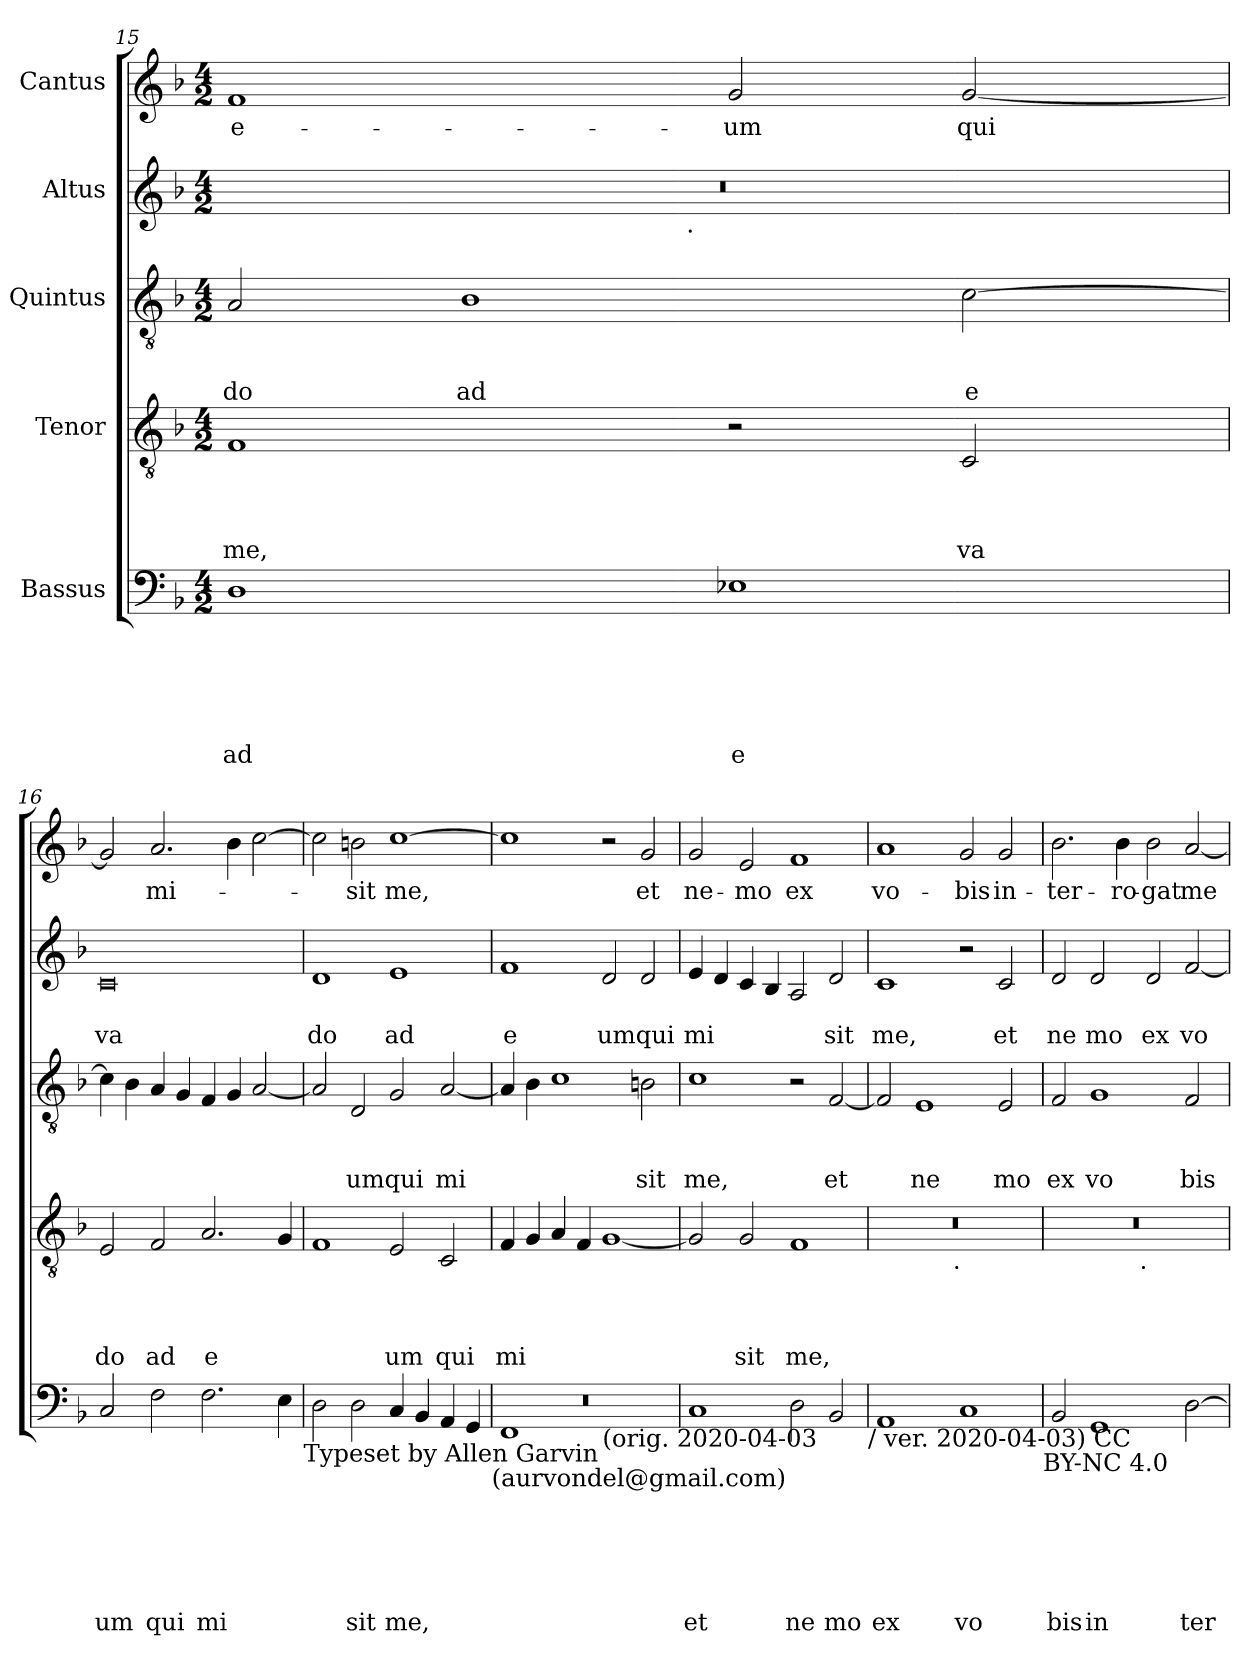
**kern	**text	**text	**text	**text	**text	**text	**kern	**text	**text	**text	**text	**kern	**text	**text	**text	**kern	**text	**text	**kern	**text
*part5	*part5	*part5	*part5	*part5	*part5	*part5	*part4	*part4	*part4	*part4	*part4	*part3	*part3	*part3	*part3	*part2	*part2	*part2	*part1	*part1
*staff5	*staff5	*staff5	*staff5	*staff5	*staff5	*staff5	*staff4	*staff4	*staff4	*staff4	*staff4	*staff3	*staff3	*staff3	*staff3	*staff2	*staff2	*staff2	*staff1	*staff1
*I"Bassus	*	*	*	*	*	*	*I"Tenor	*	*	*	*	*I"Quintus	*	*	*	*I"Altus	*	*	*I"Cantus	*
!!LO:LB:g=z
*clefF4	*	*	*	*	*	*	*clefGv2	*	*	*	*	*clefGv2	*	*	*	*clefG2	*	*	*clefG2	*
*k[b-]	*	*	*	*	*	*	*k[b-]	*	*	*	*	*k[b-]	*	*	*	*k[b-]	*	*	*k[b-]	*
*F:	*	*	*	*	*	*	*F:	*	*	*	*	*F:	*	*	*	*F:	*	*	*F:	*
*M4/2	*	*	*	*	*	*	*M4/2	*	*	*	*	*M4/2	*	*	*	*M4/2	*	*	*M4/2	*
=15	=15	=15	=15	=15	=15	=15	=15	=15	=15	=15	=15	=15	=15	=15	=15	=15	=15	=15	=15	=15
!	!	!	!	!	!	!LO:LY:b	!	!	!	!	!LO:LY:b	!	!	!	!LO:LY:b	!	!	!	!	!LO:LY:b
*	*	*	*	*	*	*	*	*	*	*	*	*	*	*	*	*^	*	*	*	*
1D	.	.	.	.	.	ad	1F	.	.	.	me,	2A/	.	.	do	0r	2ryy	.	.	1f	e-
!	!	!	!	!	!	!	!	!	!	!	!	!	!	!	!LO:LY:b	!	!	!	!	!	!
.	.	.	.	.	.	.	.	.	.	.	.	1B-	.	.	ad	.	4...ryy	.	.	.	.
!	!	!	!	!	!	!	!	!	!	!	!	!	!	!	!	!	!LO:TX:b:t=.	!	!	!	!
.	.	.	.	.	.	.	.	.	.	.	.	.	.	.	.	.	1ryy	.	.	.	.
!	!	!	!	!	!	!LO:LY:b	!	!	!	!	!	!	!	!	!	!	!	!	!	!	!LO:LY:b
1E-X	.	.	.	.	.	e	2r	.	.	.	.	.	.	.	.	.	.	.	.	2g/	-um
!	!	!	!	!	!	!	!	!	!	!	!LO:LY:b	!	!	!	!LO:LY:b	!	!	!	!	!	!LO:LY:b
.	.	.	.	.	.	.	2C/	.	.	.	va	[>2c\	.	.	e	.	.	.	.	[<2g/	qui
.	.	.	.	.	.	.	.	.	.	.	.	.	.	.	.	.	32ryy	.	.	.	.
=16	=16	=16	=16	=16	=16	=16	=16	=16	=16	=16	=16	=16	=16	=16	=16	=16	=16	=16	=16	=16	=16
!	!	!	!	!	!	!LO:LY:b	!	!	!	!	!LO:LY:b	!	!	!	!	!	!	!	!LO:LY:b	!	!
*	*	*	*	*	*	*	*	*	*	*	*	*	*	*	*	*v	*v	*	*	*	*
2C/	.	.	.	.	.	um	2E/	.	.	.	do	4c\]	.	.	.	0c	.	va	2g/]	.
.	.	.	.	.	.	.	.	.	.	.	.	4B-\	.	.	.	.	.	.	.	.
!	!	!	!	!	!	!LO:LY:b	!	!	!	!	!LO:LY:b	!	!	!	!	!	!	!	!	!LO:LY:b
2F\	.	.	.	.	.	qui	2F/	.	.	.	ad	4A/	.	.	.	.	.	.	2.a/	mi-
.	.	.	.	.	.	.	.	.	.	.	.	4G/	.	.	.	.	.	.	.	.
!	!	!	!	!	!	!LO:LY:b	!	!	!	!	!LO:LY:b	!	!	!	!	!	!	!	!	!
2.F\	.	.	.	.	.	mi	2.A/	.	.	.	e	4F/	.	.	.	.	.	.	.	.
.	.	.	.	.	.	.	.	.	.	.	.	4G/	.	.	.	.	.	.	4b-\	.
.	.	.	.	.	.	.	.	.	.	.	.	[<2A/	.	.	.	.	.	.	[>2cc\	.
4E\	.	.	.	.	.	.	4G/	.	.	.	.	.	.	.	.	.	.	.	.	.
!LO:TX:b:t=Typeset by Allen Garvin	!	!	!	!	!	!	!	!	!	!	!	!	!	!	!	!	!	!	!	!
=17	=17	=17	=17	=17	=17	=17	=17	=17	=17	=17	=17	=17	=17	=17	=17	=17	=17	=17	=17	=17
!	!	!	!	!	!	!	!	!	!	!	!	!	!	!	!	!	!	!LO:LY:b	!	!
2D\	.	.	.	.	.	.	1F	.	.	.	.	2A/]	.	.	.	1d	.	do	2cc\]	.
!	!	!	!	!	!	!LO:LY:b	!	!	!	!	!	!	!	!	!LO:LY:b	!	!	!	!	!LO:LY:b
2D\	.	.	.	.	.	sit	.	.	.	.	.	2D/	.	.	um	.	.	.	2b\	-sit
!	!	!	!	!	!	!LO:LY:b	!	!	!	!	!LO:LY:b	!	!	!	!LO:LY:b	!	!	!LO:LY:b	!	!LO:LY:b
4C/	.	.	.	.	.	me,	2E/	.	.	.	um	2G/	.	.	qui	1e	.	ad	[>1cc	me,
4BB-/	.	.	.	.	.	.	.	.	.	.	.	.	.	.	.	.	.	.	.	.
!	!	!	!	!	!	!	!	!	!	!	!LO:LY:b	!	!	!	!LO:LY:b	!	!	!	!	!
4AA/	.	.	.	.	.	.	2C/	.	.	.	qui	[<2A/	.	.	mi	.	.	.	.	.
4GG/	.	.	.	.	.	.	.	.	.	.	.	.	.	.	.	.	.	.	.	.
!LO:TX:b:t=(aurvondel@gmail.com)	!	!	!	!	!	!	!	!	!	!	!	!	!	!	!	!	!	!	!	!
=18	=18	=18	=18	=18	=18	=18	=18	=18	=18	=18	=18	=18	=18	=18	=18	=18	=18	=18	=18	=18
*^	*	*	*	*	*	*	*	*	*	*	*	*	*	*	*	*	*	*	*	*
*	*^	*	*	*	*	*	*	*	*	*	*	*	*	*	*	*	*	*	*	*	*
!	!	!LO:N:vis=1	!	!	!	!	!	!	!	!	!	!	!LO:LY:b	!	!	!	!	!	!	!LO:LY:b	!	!
0ryy	1FF	0r	.	.	.	.	.	.	4F/	.	.	.	mi	4A/]	.	.	.	1f	.	e	1cc]	.
.	.	.	.	.	.	.	.	.	4G/	.	.	.	.	4B-\	.	.	.	.	.	.	.	.
.	.	.	.	.	.	.	.	.	4A/	.	.	.	.	1c	.	.	.	.	.	.	.	.
.	.	.	.	.	.	.	.	.	4F/	.	.	.	.	.	.	.	.	.	.	.	.	.
!	!LO:TX:b:t=(orig. 2020-04-03	!	!	!	!	!	!	!	!	!	!	!	!	!	!	!	!	!	!	!	!	!
!	!	!	!	!	!	!	!	!	!	!	!	!	!	!	!	!	!	!	!	!LO:LY:b	!	!
.	1ryy	.	.	.	.	.	.	.	[<1G	.	.	.	.	.	.	.	.	2d/	.	um	2r	.
!	!	!	!	!	!	!	!	!	!	!	!	!	!	!	!	!	!LO:LY:b	!	!	!LO:LY:b	!	!LO:LY:b
.	.	.	.	.	.	.	.	.	.	.	.	.	.	2B\	.	.	sit	2d/	.	qui	2g/	et
*v	*v	*v	*	*	*	*	*	*	*	*	*	*	*	*	*	*	*	*	*	*	*	*
=19	=19	=19	=19	=19	=19	=19	=19	=19	=19	=19	=19	=19	=19	=19	=19	=19	=19	=19	=19	=19
!	!	!	!	!	!	!LO:LY:b	!	!	!	!	!	!	!	!	!LO:LY:b	!	!	!LO:LY:b	!	!LO:LY:b
1C	.	.	.	.	.	et	2G/]	.	.	.	.	1c	.	.	me,	4e/	.	mi	2g/	ne-
.	.	.	.	.	.	.	.	.	.	.	.	.	.	.	.	4d/	.	.	.	.
!	!	!	!	!	!	!	!	!	!	!	!LO:LY:b	!	!	!	!	!	!	!	!	!LO:LY:b
.	.	.	.	.	.	.	2G/	.	.	.	sit	.	.	.	.	4c/	.	.	2e/	-mo
.	.	.	.	.	.	.	.	.	.	.	.	.	.	.	.	4B-/	.	.	.	.
!	!	!	!	!	!	!LO:LY:b	!	!	!	!	!LO:LY:b	!	!	!	!	!	!	!	!	!LO:LY:b
2D\	.	.	.	.	.	ne	1F	.	.	.	me,	2r	.	.	.	2A/	.	.	1f	ex
!	!	!	!	!	!	!LO:LY:b	!	!	!	!	!	!	!	!	!LO:LY:b	!	!	!LO:LY:b	!	!
2BB-/	.	.	.	.	.	mo	.	.	.	.	.	[<2F/	.	.	et	2d/	.	sit	.	.
!LO:TX:b:t=/ ver. 2020-04-03) CC	!	!	!	!	!	!	!	!	!	!	!	!	!	!	!	!	!	!	!	!
=20	=20	=20	=20	=20	=20	=20	=20	=20	=20	=20	=20	=20	=20	=20	=20	=20	=20	=20	=20	=20
!	!	!	!	!	!	!LO:LY:b	!	!	!	!	!	!	!	!	!	!	!	!LO:LY:b	!	!LO:LY:b
*	*	*	*	*	*	*	*^	*	*	*	*	*	*	*	*	*	*	*	*	*
1AA	.	.	.	.	.	ex	0r	2ryy	.	.	.	.	2F/]	.	.	.	1c	.	me,	1a	vo-
!	!	!	!	!	!	!	!	!	!	!	!	!	!	!	!	!LO:LY:b	!	!	!	!	!
.	.	.	.	.	.	.	.	4...ryy	.	.	.	.	1E	.	.	ne	.	.	.	.	.
!	!	!	!	!	!	!	!	!LO:TX:b:t=.	!	!	!	!	!	!	!	!	!	!	!	!	!
.	.	.	.	.	.	.	.	1ryy	.	.	.	.	.	.	.	.	.	.	.	.	.
!	!	!	!	!	!	!LO:LY:b	!	!	!	!	!	!	!	!	!	!	!	!	!	!	!LO:LY:b
1C	.	.	.	.	.	vo	.	.	.	.	.	.	.	.	.	.	2r	.	.	2g/	-bis
!	!	!	!	!	!	!	!	!	!	!	!	!	!	!	!	!LO:LY:b	!	!	!LO:LY:b	!	!LO:LY:b
.	.	.	.	.	.	.	.	.	.	.	.	.	2E/	.	.	mo	2c/	.	et	2g/	in-
.	.	.	.	.	.	.	.	32ryy	.	.	.	.	.	.	.	.	.	.	.	.	.
!LO:TX:b:t=BY-NC 4.0	!	!	!	!	!	!	!	!	!	!	!	!	!	!	!	!	!	!	!	!	!
=21	=21	=21	=21	=21	=21	=21	=21	=21	=21	=21	=21	=21	=21	=21	=21	=21	=21	=21	=21	=21	=21
!	!	!	!	!	!	!LO:LY:b	!	!	!	!	!	!	!	!	!	!LO:LY:b	!	!	!LO:LY:b	!	!LO:LY:b
2BB-/	.	.	.	.	.	bis	0r	2ryy	.	.	.	.	2F/	.	.	ex	2d/	.	ne	2.b-\	-ter-
!	!	!	!	!	!	!LO:LY:b	!	!	!	!	!	!	!	!	!	!LO:LY:b	!	!	!LO:LY:b	!	!
1GG	.	.	.	.	.	in	.	4...ryy	.	.	.	.	1G	.	.	vo	2d/	.	mo	.	.
!	!	!	!	!	!	!	!	!	!	!	!	!	!	!	!	!	!	!	!	!	!LO:LY:b
.	.	.	.	.	.	.	.	.	.	.	.	.	.	.	.	.	.	.	.	4b-\	-ro-
!	!	!	!	!	!	!	!	!LO:TX:b:t=.	!	!	!	!	!	!	!	!	!	!	!	!	!
.	.	.	.	.	.	.	.	1ryy	.	.	.	.	.	.	.	.	.	.	.	.	.
!	!	!	!	!	!	!	!	!	!	!	!	!	!	!	!	!	!	!	!LO:LY:b	!	!LO:LY:b
.	.	.	.	.	.	.	.	.	.	.	.	.	.	.	.	.	2d/	.	ex	2b-\	-gat
!	!	!	!	!	!	!LO:LY:b	!	!	!	!	!	!	!	!	!	!LO:LY:b	!	!	!LO:LY:b	!	!LO:LY:b
[>2D\	.	.	.	.	.	ter	.	.	.	.	.	.	2F/	.	.	bis	[>2f/	.	vo	[>2a/	me
.	.	.	.	.	.	.	.	32ryy	.	.	.	.	.	.	.	.	.	.	.	.	.
*	*	*	*	*	*	*	*v	*v	*	*	*	*	*	*	*	*	*	*	*	*	*
=	=	=	=	=	=	=	=	=	=	=	=	=	=	=	=	=	=	=	=	=
*-	*-	*-	*-	*-	*-	*-	*-	*-	*-	*-	*-	*-	*-	*-	*-	*-	*-	*-	*-	*-
